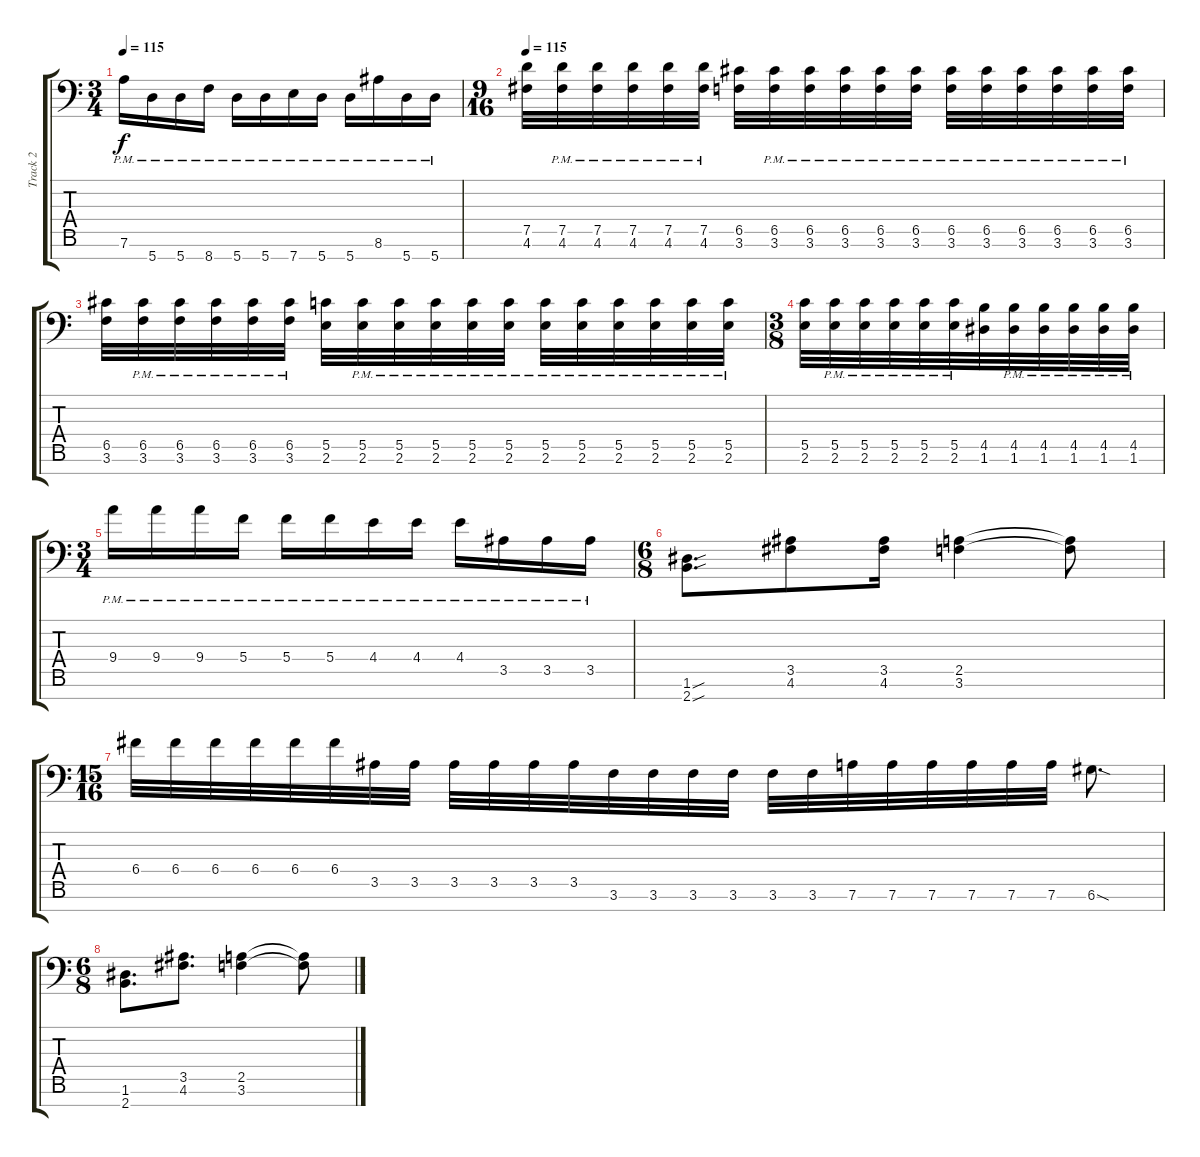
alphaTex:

\track ("Track 2" "Track 2") {solo instrument distortionguitar}
\staff {score tabs}
\tuning (D4 A3 F3 C3 G2 D2 A1) {hide}
\ts (3 4)
\tempo 115
\clef f4
\ks c
7.6{pm}.16{dy f} 5.7{pm}.16 5.7{pm}.16 8.7{pm}.16 5.7{pm}.16 5.7{pm}.16 7.7{pm}.16 5.7{pm}.16 5.7{pm}.16 8.6{pm}.16 5.7{pm}.16 5.7{pm}.16 |
\ts (9 16)
\tempo 115
(7.5 4.6).32 (7.5{pm} 4.6{pm}).32 (7.5{pm} 4.6{pm}).32 (7.5{pm} 4.6{pm}).32 (7.5{pm} 4.6{pm}).32 (7.5{pm} 4.6{pm}).32 (6.5 3.6).32 (6.5{pm} 3.6{pm}).32 (6.5{pm} 3.6{pm}).32 (6.5{pm} 3.6{pm}).32 (6.5{pm} 3.6{pm}).32 (6.5{pm} 3.6{pm}).32 (6.5{pm} 3.6{pm}).32 (6.5{pm} 3.6{pm}).32 (6.5{pm} 3.6{pm}).32 (6.5{pm} 3.6{pm}).32 (6.5{pm} 3.6{pm}).32 (6.5{pm} 3.6{pm}).32 |
(6.5 3.6).32 (6.5{pm} 3.6{pm}).32 (6.5{pm} 3.6{pm}).32 (6.5{pm} 3.6{pm}).32 (6.5{pm} 3.6{pm}).32 (6.5{pm} 3.6{pm}).32 (5.5 2.6).32 (5.5{pm} 2.6{pm}).32 (5.5{pm} 2.6{pm}).32 (5.5{pm} 2.6{pm}).32 (5.5{pm} 2.6{pm}).32 (5.5{pm} 2.6{pm}).32 (5.5{pm} 2.6{pm}).32 (5.5{pm} 2.6{pm}).32 (5.5{pm} 2.6{pm}).32 (5.5{pm} 2.6{pm}).32 (5.5{pm} 2.6{pm}).32 (5.5{pm} 2.6{pm}).32 |
\ts (3 8)
(5.5 2.6).32 (5.5{pm} 2.6{pm}).32 (5.5{pm} 2.6{pm}).32 (5.5{pm} 2.6{pm}).32 (5.5{pm} 2.6{pm}).32 (5.5{pm} 2.6{pm}).32 (4.5 1.6).32 (4.5{pm} 1.6{pm}).32 (4.5{pm} 1.6{pm}).32 (4.5{pm} 1.6{pm}).32 (4.5{pm} 1.6{pm}).32 (4.5{pm} 1.6{pm}).32 |
\ts (3 4)
9.4{pm}.16 9.4{pm}.16 9.4{pm}.16 5.4{pm}.16 5.4{pm}.16 5.4{pm}.16 4.4{pm}.16 4.4{pm}.16 4.4{pm}.16 3.5{pm}.16 3.5{pm}.16 3.5{pm}.16 |
\ts (6 8)
(1.6{sou} 2.7{sou}).8{d} (3.5 4.6).8 (3.5 4.6).16 (2.5 3.6).4 (2.5{t} 3.6{t}).8 |
\ts (15 16)
6.4.32 6.4.32 6.4.32 6.4.32 6.4.32 6.4.32 3.5.32 3.5.32 3.5.32 3.5.32 3.5.32 3.5.32 3.6.32 3.6.32 3.6.32 3.6.32 3.6.32 3.6.32 7.6.32 7.6.32 7.6.32 7.6.32 7.6.32 7.6.32 6.6{sod}.8{d} |
\ts (6 8)
(1.6 2.7).8{d} (3.5 4.6).8{d} (2.5 3.6).4 (2.5{t} 3.6{t}).8
